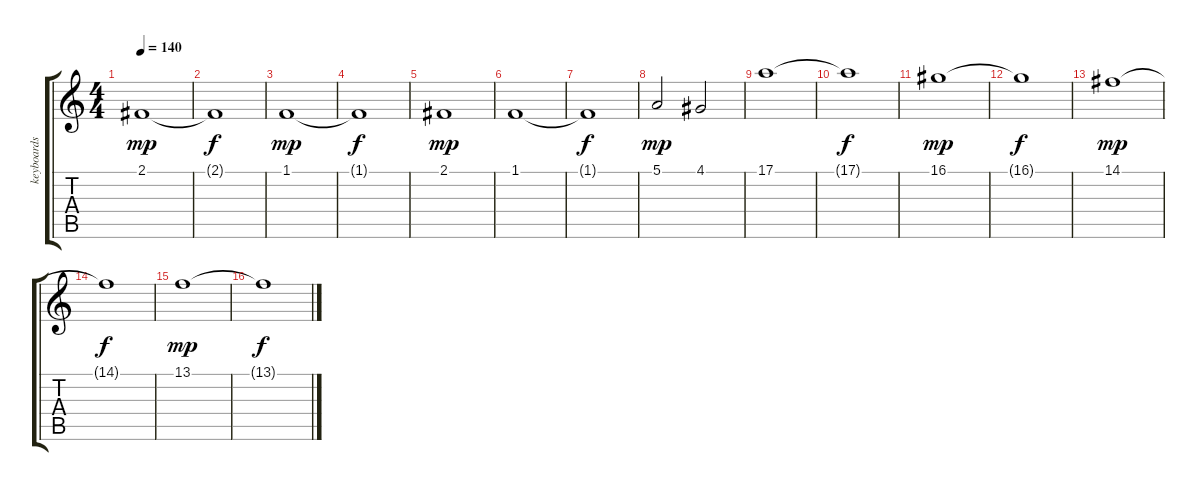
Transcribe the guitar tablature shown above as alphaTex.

\track ("keyboards" "keyboards") {instrument stringensemble1}
\staff {score tabs}
\tuning (E4 B3 G3 D3 A2 E2) {hide}
\ts (4 4)
\tempo 140
\clef g2
\ks c
2.1.1{dy mp} |
2.1{t}.1{dy f} |
1.1.1{dy mp} |
1.1{t}.1{dy f} |
2.1.1{dy mp} |
1.1.1 |
1.1{t}.1{dy f} |
5.1.2{dy mp} 4.1.2 |
17.1.1 |
17.1{t}.1{dy f} |
16.1.1{dy mp} |
16.1{t}.1{dy f} |
14.1.1{dy mp} |
14.1{t}.1{dy f} |
13.1.1{dy mp} |
13.1{t}.1{dy f}
